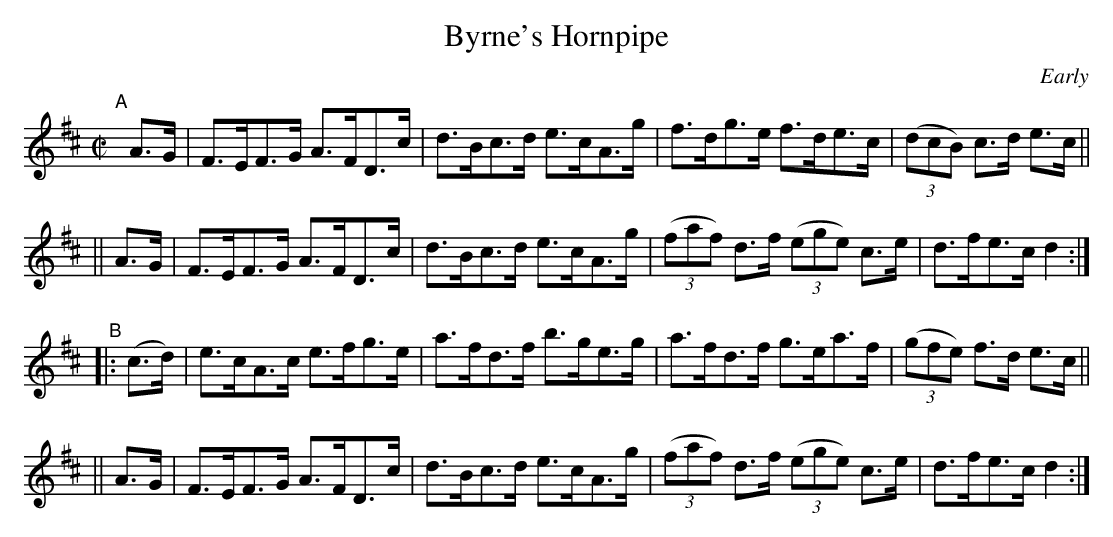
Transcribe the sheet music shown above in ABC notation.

X:1
T: Byrne's Hornpipe
M: C|
L: 1/8
O: Early
K: D
"^A"\
[|] A>G | F>EF>G A>FD>c | d>Bc>d e>cA>g | f>dg>e f>de>c | (3(dcB) c>d e>c ||
||  A>G | F>EF>G A>FD>c | d>Bc>d e>cA>g | (3(faf) d>f (3(ege) c>e | d>fe>c d2 :|
"^B"\
|: (c>d)| e>cA>c e>fg>e | a>fd>f b>ge>g | a>fd>f g>ea>f | (3(gfe) f>d e>c ||
||  A>G | F>EF>G A>FD>c | d>Bc>d e>cA>g | (3(faf) d>f (3(ege) c>e | d>fe>c d2 :|
